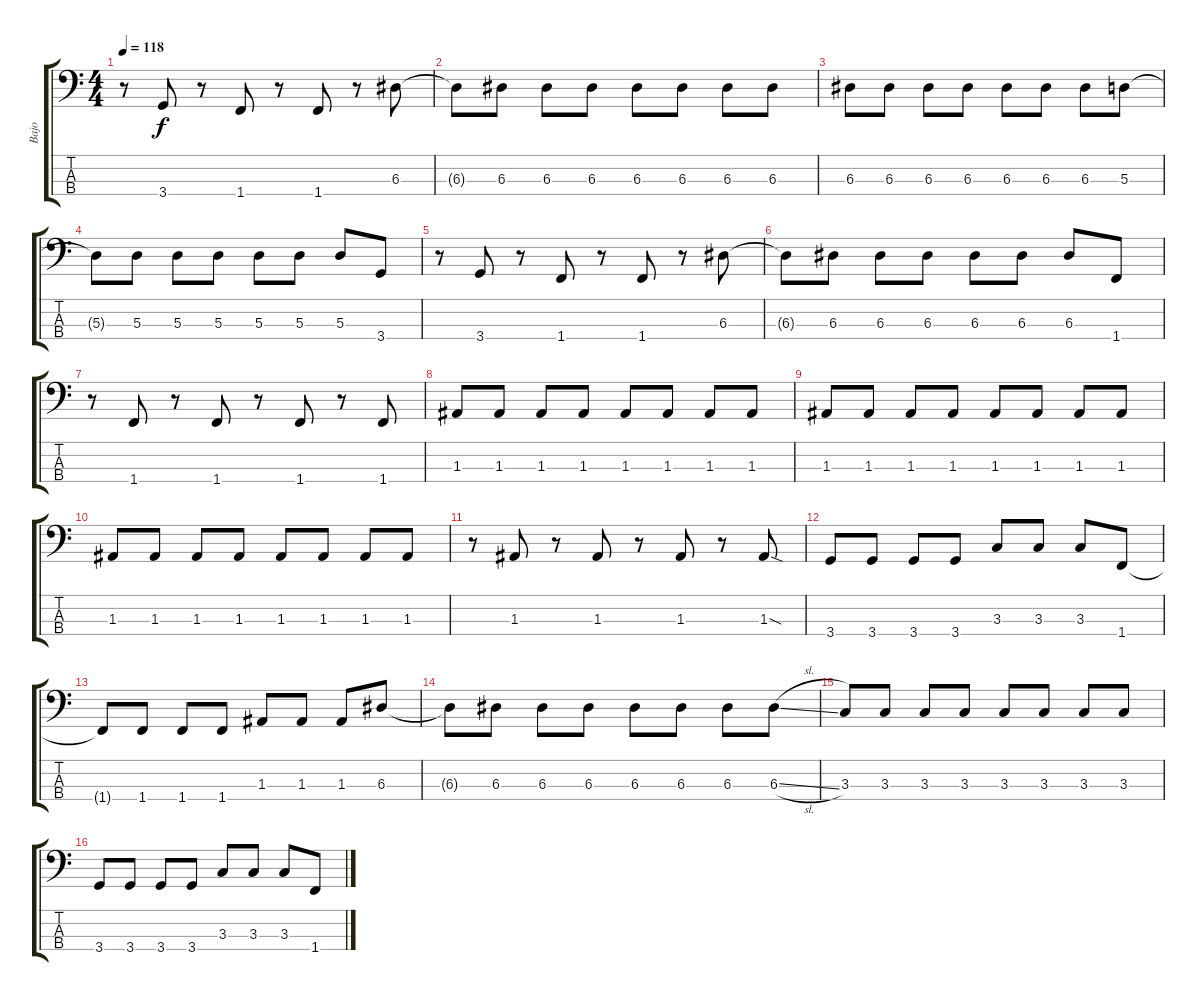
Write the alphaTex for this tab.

\track ("Bajo" "Bajo") {instrument electricbassfinger}
\staff {score tabs}
\tuning (G2 D2 A1 E1) {hide}
\ts (4 4)
\tempo 118
\clef f4
\ks c
r.8{dy f} 3.4.8 r.8 1.4.8 r.8 1.4.8 r.8 6.3.8 |
6.3{t}.8 6.3.8 6.3.8 6.3.8 6.3.8 6.3.8 6.3.8 6.3.8 |
6.3.8 6.3.8 6.3.8 6.3.8 6.3.8 6.3.8 6.3.8 5.3.8 |
5.3{t}.8 5.3.8 5.3.8 5.3.8 5.3.8 5.3.8 5.3.8 3.4.8 |
r.8 3.4.8 r.8 1.4.8 r.8 1.4.8 r.8 6.3.8 |
6.3{t}.8 6.3.8 6.3.8 6.3.8 6.3.8 6.3.8 6.3.8 1.4.8 |
r.8 1.4.8 r.8 1.4.8 r.8 1.4.8 r.8 1.4.8 |
1.3.8 1.3.8 1.3.8 1.3.8 1.3.8 1.3.8 1.3.8 1.3.8 |
1.3.8 1.3.8 1.3.8 1.3.8 1.3.8 1.3.8 1.3.8 1.3.8 |
1.3.8 1.3.8 1.3.8 1.3.8 1.3.8 1.3.8 1.3.8 1.3.8 |
r.8 1.3.8 r.8 1.3.8 r.8 1.3.8 r.8 1.3{sod}.8 |
3.4.8 3.4.8 3.4.8 3.4.8 3.3.8 3.3.8 3.3.8 1.4.8 |
1.4{t}.8 1.4.8 1.4.8 1.4.8 1.3.8 1.3.8 1.3.8 6.3.8 |
6.3{t}.8 6.3.8 6.3.8 6.3.8 6.3.8 6.3.8 6.3.8 6.3{sl}.8 |
3.3.8 3.3.8 3.3.8 3.3.8 3.3.8 3.3.8 3.3.8 3.3.8 |
3.4.8 3.4.8 3.4.8 3.4.8 3.3.8 3.3.8 3.3.8 1.4.8
